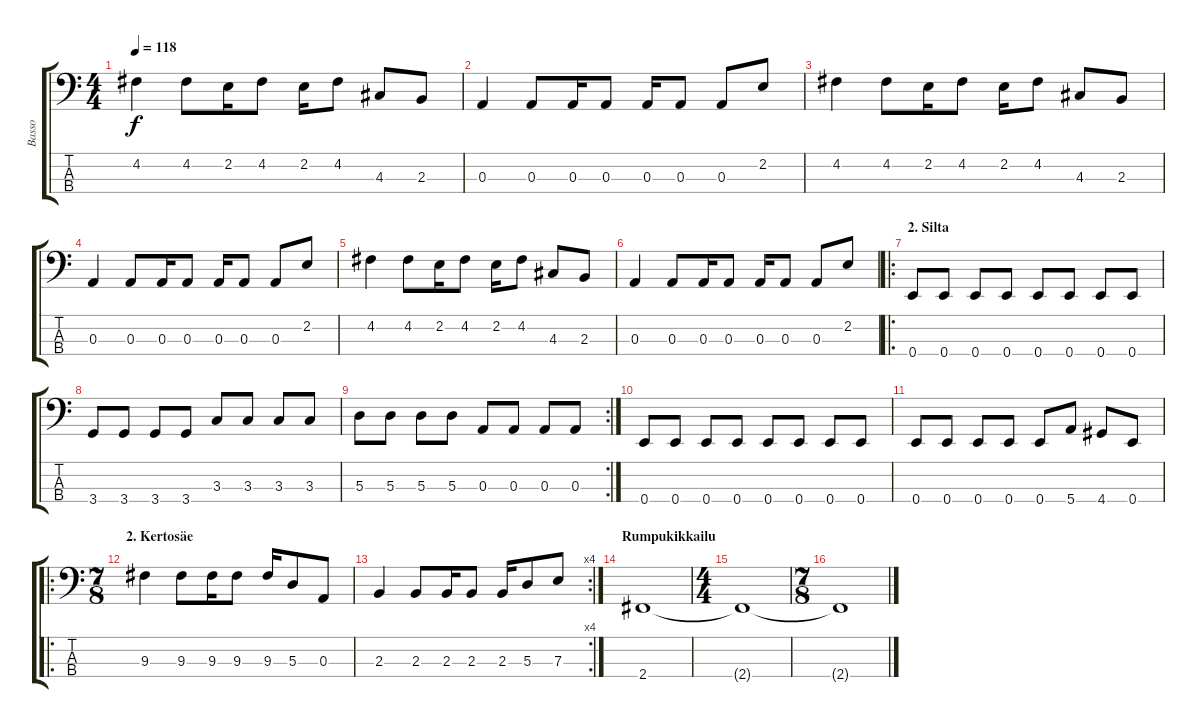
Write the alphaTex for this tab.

\track ("Basso" "Basso") {instrument electricbasspick}
\staff {score tabs}
\tuning (G2 D2 A1 E1) {hide}
\ts (4 4)
\tempo 118
\clef f4
\ks c
4.2.4{dy f} 4.2.8 2.2.16 4.2.8 2.2.16 4.2.8 4.3.8 2.3.8 |
0.3.4 0.3.8 0.3.16 0.3.8 0.3.16 0.3.8 0.3.8 2.2.8 |
4.2.4 4.2.8 2.2.16 4.2.8 2.2.16 4.2.8 4.3.8 2.3.8 |
0.3.4 0.3.8 0.3.16 0.3.8 0.3.16 0.3.8 0.3.8 2.2.8 |
4.2.4 4.2.8 2.2.16 4.2.8 2.2.16 4.2.8 4.3.8 2.3.8 |
0.3.4 0.3.8 0.3.16 0.3.8 0.3.16 0.3.8 0.3.8 2.2.8 |
\ro
\section ("" "2. Silta")
0.4.8 0.4.8 0.4.8 0.4.8 0.4.8 0.4.8 0.4.8 0.4.8 |
3.4.8 3.4.8 3.4.8 3.4.8 3.3.8 3.3.8 3.3.8 3.3.8 |
\rc 2
5.3.8 5.3.8 5.3.8 5.3.8 0.3.8 0.3.8 0.3.8 0.3.8 |
0.4.8 0.4.8 0.4.8 0.4.8 0.4.8 0.4.8 0.4.8 0.4.8 |
0.4.8 0.4.8 0.4.8 0.4.8 0.4.8 5.4.8 4.4.8 0.4.8 |
\ro
\ts (7 8)
\section ("" "2. Kertosäe")
9.3.4 9.3.8 9.3.16 9.3.8 9.3.16 5.3.8 0.3.8 |
\rc 4
2.3.4 2.3.8 2.3.16 2.3.8 2.3.16 5.3.8 7.3.8 |
\section ("" "Rumpukikkailu")
2.4.1 |
\ts (4 4)
2.4{t}.1 |
\ts (7 8)
2.4{t}.1
